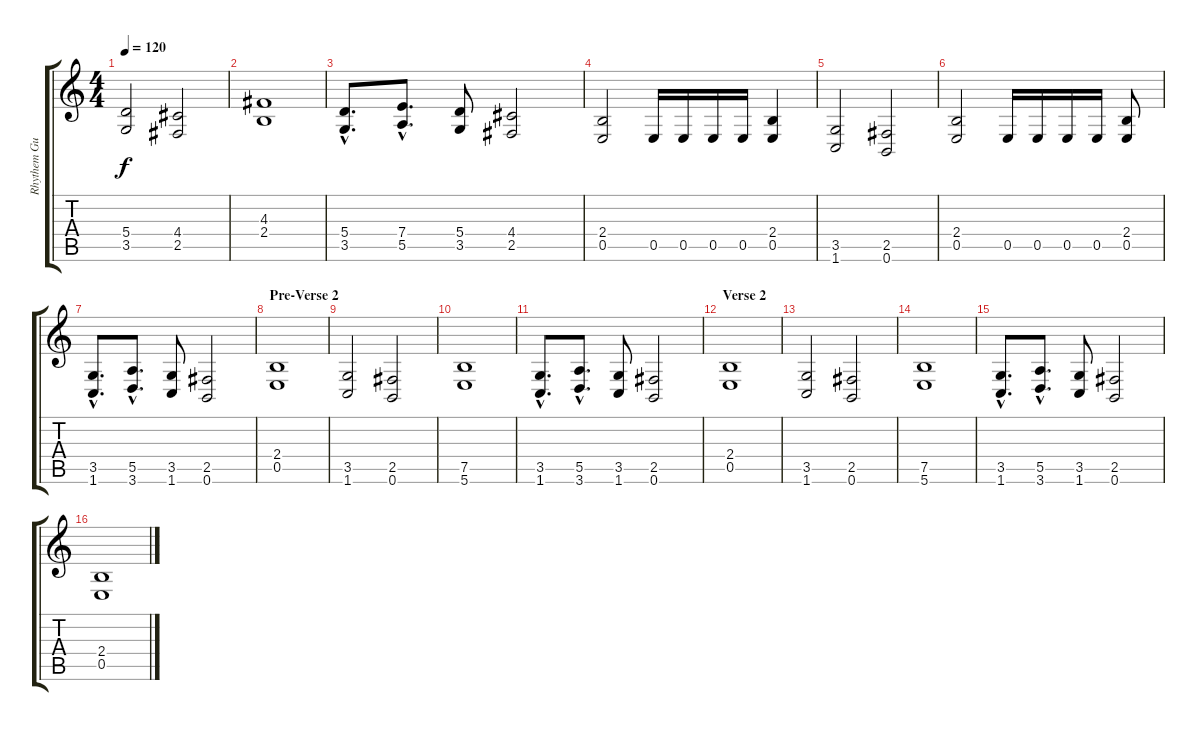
\track ("Rhythem Guit. 2" "Rhythem Gu") {instrument distortionguitar}
\staff {score tabs}
\tuning (B3 Gb3 D3 A2 E2 B1) {hide}
\ts (4 4)
\tempo 120
\clef g2
\ks c
(5.4 3.5).2{dy f} (4.4 2.5).2 |
(4.3 2.4).1 |
(5.4{hac} 3.5{hac}).8{d} (7.4{hac} 5.5{hac}).8{d} (5.4 3.5).8 (4.4 2.5).2 |
(2.4 0.5).2 0.5.16 0.5.16 0.5.16 0.5.16 (2.4 0.5).4 |
(3.5 1.6).2 (2.5 0.6).2 |
(2.4 0.5).2 0.5.16 0.5.16 0.5.16 0.5.16 (2.4 0.5).8 |
(3.5{hac} 1.6{hac}).8{d} (5.5{hac} 3.6{hac}).8{d} (3.5 1.6).8 (2.5 0.6).2 |
\section ("" "Pre-Verse 2")
(2.4 0.5).1 |
(3.5 1.6).2 (2.5 0.6).2 |
(7.5 5.6).1 |
(3.5{hac} 1.6{hac}).8{d} (5.5{hac} 3.6{hac}).8{d} (3.5 1.6).8 (2.5 0.6).2 |
\section ("" "Verse 2")
(2.4 0.5).1 |
(3.5 1.6).2 (2.5 0.6).2 |
(7.5 5.6).1 |
(3.5{hac} 1.6{hac}).8{d} (5.5{hac} 3.6{hac}).8{d} (3.5 1.6).8 (2.5 0.6).2 |
(2.4 0.5).1
